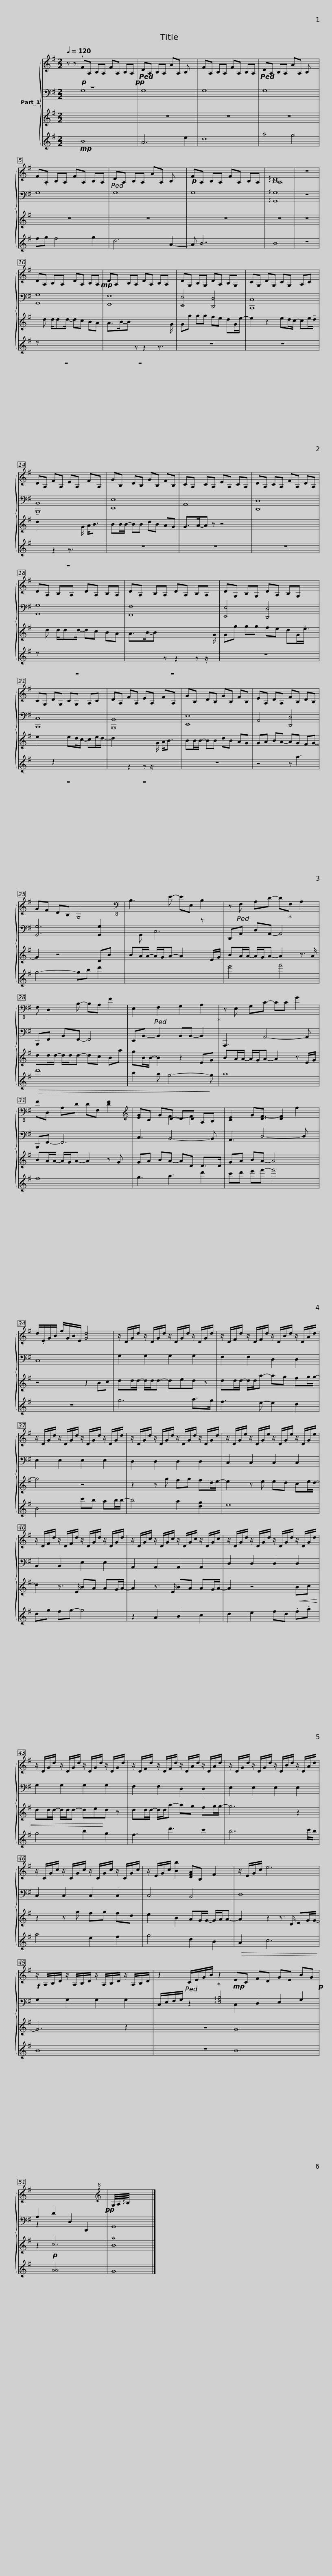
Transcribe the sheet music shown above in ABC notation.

X:1
%%score { 1 | 2 | ( 3 5 ) | ( 4 6 7 ) }
L:1/8
Q:1/4=120
M:2/2
I:linebreak $
K:G
V:1 treble
V:2 bass
V:3 treble
V:5 treble
V:4 treble
V:6 treble
V:7 treble
V:1
 z z!p! !wedge!FA, B,A, FA, B,A,!pp! |!ped! DA, B,A, AA, B, x | FA, B,A, FA, B,A, |$!ped! DA, B,A, AA, B, x | F.A, B,A, FA, B,A, | %5
!ped! DA, B,A, AA, B, x |$!p! FA, B,A, FA, B,A, |$ !arpeggio!D8 | z8 | DA, B,A, DA, B,A,!mp! | %10
 DA, B,A, DA, B,A, |$ DG, B,G, DA, B,G, | CG, DG, CG, A,C | DA, FA, EA, FA, |$ GB, DB, GB, FB, | %15
 CA, CA, EA, CA, | DA, CA, FA, DA, |$ DA, B,A, DA, B,A, | DA, B,A, DA, B,A, | DG, B,G, DA, B,G, x/4 |$ %20
 CG, DG, CG, A,C | DA, FA, EA, FA, | GB, DB, GB, FB, |$ EA, DA, FB, DB, | GF DB, G,4 | %25
[K:bass-8] B,3 E- EE, B,2 |$ z!ped! F, A,D- D!ped-up!F, A,2 | F, D,2 B,- B,A, F2 | E,2!ped! F,2 G,2 A,2!ped-up! |$ z E, G,C- CC G2 | %30
 FD, A,D DF, [DF]2 |[K:treble] [EG]C GD- DD A,B, |$ [CE]2 G[DF-]3/2 [DF]2 f2 | d/.E/G/B/ f/G/B/E/ [Gd]4 | z/ D/G/d/ z/ D/G/d/ z/ D/G/d/ z/ D/G/d/ |$ %35
 z/ D/F/d/ z/ D/F/d/ z/ D/B/d/ z/ D/A/d/ | z/ D/G/d/ z/ D/G/d/ z/ D/G/d/ z/ D/G/d/ |$ z/ D/G/d/ z/ D/G/d/ z/ D/G/d/ z/ D/G/d/ | z/ D/G/e/ z/ D/G/e/ z/ D/G/e/ z/ D/G/e/ |$ z/ D/F/d/ z/ D/F/d/ z/ D/G/d/ z/ D/G/d/ | %40
 z/ D/G/c/ z/ D/G/c/ z/ D/G/c/ z/ D/G/c/ |$ z/ D/G/d/ z/ D/G/d/ z/ D/G/d/ z/ D/G/d/ | z/ D/G/d/ z/ D/G/d/ z/ D/G/d/ z/ D/G/d/ |$ z/ D/F/d/ z/ D/F/d/ z/ D/A/d/ z/ D/A/d/ | z/ D/G/d/ z/ D/G/d/ z/ D/B/d/ z/ D/A/d/ |$ %45
 z/ C/G/c/ z/ C/G/c/ z/ C/G/c/ z/ C/G/c/ | z/ E/G/c/ [Bb]2 [DFA]B, F2 |$ z/ E/G/c/ e6 |!f! z/ A,/B,/D/ z/ A,/B,/D/ z/ A,/B,/D/ z/ A,/B,/D/ |$ z2!ped! C/E/G/B/!ped-up! z2!mp! EC FD GE BG!p! | %50
[I:staff +1] A,2 D2 D,2 D,,2!pp! |[I:staff -1][K:treble+8] G,/4A,/4!arpeggio!B,/4 x29/4 |] %52
V:2
 z8 x2 | G,8 | G,8 |$ G,8 | G,8 | %5
 G,8 |$ G,8 |$[I:staff -1] !arpeggio!B,8 |[I:staff +1] z8 | G,8 | %10
 F,8 |$ [E,,E,]4 [D,,D,]4 | C,8 | B,,8 |$ E,8 | %15
 A,,8 | D,8 |$ G,8 | F,8 | [E,,E,]4 [D,,D,]4 x/4 |$ %20
 C,8 | B,,8 | E,8 |$ A,,4 [D,,D,]4 | [G,,G,]6 [G,,G,]2 | %25
[I:staff +1] BA/A/- A/G/A- A2[I:staff -1] z[I:staff +1] E/G/ |$[I:staff -1] D,,A,, D,A,,- A,,4 | B,,,F,, B,,F,,- F,,4 | E,,B,,- B,,2 B,,B,,- B,,2 |$ A,,,3 A,,4- A,, | %30
 B,,,F,,- F,,6 | C,3 B,,4- B,, |$ A,,3 D,4- D, x/ | C,8 | G,2 G,2 G,2 G,2 |$ %35
 F,2 F,2 D,2 D,2 | E,2 E,2 E,2 E,2 |$ D,2 D,2 D,2 D,2 | C,2 C,2 C,2 C,2 |$ B,,2 B,,2 E,2 E,2 | %40
 A,,2 A,,2 A,,2 A,,2 |$ D,2 D,2 D,2 D,2 | G,2 G,2 G,2 G,2 |$ F,2 F,2 D,2 D,2 | E,2 E,2 E,2 E,2 |$ %45
 C,2 C,2 C,2 C,2 | C,4 B,,4 |$ D,8 | G,2 G,2 G,2 G,2 |$ C,/E,/F,/G,/ z2 !arpeggio![E,G,B,]4 D,2 E,2 G,2 | %50
 z2[I:staff +1] c6 |[I:staff -1] G,,8 |] %52
V:3
 x2[I:staff -1] G,8 |[I:staff +1] z8 | z8 |$ z8 | z8 | %5
 z8 |$ z8 |$[I:staff -2] !arpeggio!A,8 |[I:staff +2] z8 |[I:staff -1] G,,8 | %10
 F,,8 |$[I:staff +1] Gg gg fe dG/e/- | e2 z2 ed/c/- ce/!tenuto!d/ |[I:staff -1] !tenuto!B,,,8 |$ E,,8 | %15
[I:staff +1] G>A-A z z4 |[I:staff -1] D,,8 |$ G,,8 | F,,8 |[I:staff +1] Gg gg fe dG/.e3/4 |$ %20
[I:staff -1] C,,8 | B,,,8 | E,,8 |$[I:staff +1] GA BA- AG FG- | G2 z4 DB | %25
 x[I:staff -1] G,, C,6 |$[I:staff +1] BA/A/- A/G/A- A2 z3/2 A/ | dd/d/- d/d/d- dc Ba | gB/B/- B2 z2 EG |$ BA/A/- A/G/A- A2 z E/G/ | %30
 BA/A/- A/G/A- A2 z G | GA BA- AD D>D |$ GA BA- A4 x/ | z4 z2 Bc | dd/d/- d/d/d- ded z |$ %35
 dd/d/- d/d/a- ag fg/g/- | g4 z4 |$ z2 z g fg fd/e/- | e2 z e ed ce/d/- |$ d2 z3/2 E/ BA AG/A/- | %40
 A2 z3/2 E/ BA AG/A/- |$ A2 z4!<(! Bc | dd/d/- d/d/d- de!<)!d z |$ dd/d/- d/d/a- ag fg/g/- | g6 z2 |$ %45
 z2 z g fg fd | e2 B2 AG/G/- G/A/A- |$ A2 z2 z3/2 D/ EG/G/- | G6 z2 |$ z8 x6 | %50
 z2!p![I:staff +1] [AA]4[I:staff -1] x2 | MB8 |] %52
V:4
 x2!mp! B8 | A6 e2 | d8 |$ a4 g4 | fg f4 g2 | %5
 d6 A2- |$ A B7 |$[I:staff -2] !arpeggio!G,8 |[I:staff +2] z8 | z[I:staff -1] d d/dd/- dc BA | %10
 A>B-B[I:staff +1] z z2 z3/2[I:staff -1] G/ |$[I:staff +1] z8 |[I:staff -2] C,,8 |[I:staff +1] d2[I:staff +1] z2 z3/2[I:staff -1] G/ A<B |$ BB/B/- BB dB AG | %15
[I:staff +1] z8 | z8 |$ z[I:staff -1] d d/dd/- dc BA | A>B-B[I:staff +1] z z2 z z/[I:staff -1] G/ |[I:staff +1] z8 x/4 |$ %20
[I:staff -1] e2[I:staff +1] z2[I:staff -1] ed/c/- ce/d/- | d2[I:staff +1] z2 z z/[I:staff -1] G/ A<B | BB/B/- BB dB AG |$[I:staff +1] z4 z a3 | g4- gb d'2 | %25
 x8 |$ e'4 f'4 |!>(! d'8 | b2 a g4-!>)! g |$ a8 | %30
 f8 | g3 a3 d'2 |$ c'd' e'f'- f'4 x/ | z8 | g6 a>g |$ %35
 f3 e- e2 d2 | B4 c'b ab/b/- |$ b4 a2 [dg]2 | e8 |$ dg fg- g4 | %40
 z2 A2 B2 c2 |$ d2 e2 fd .f.a | g4 b2 g2 |$ f3 d'3 c'2 | b7 c'/b/ |$ %45
 a4 e2 f2 | g4 d2 B2 |$!>(! A2 c6 | B8 |$ z8 x6 | %50
 x8 | G8 |] %52
V:5
 x10 | x8 | x8 |$ x8 | x8 | %5
 x8 |$ x8 |$ z8 | x8 | x8 | %10
 x8 |$ x8 | x8 | x8 |$ x8 | %15
 x8 | x8 |$ x8 | x8 | x33/4 |$ %20
 x8 | x8 | x8 |$ x8 | x8 | %25
 x8 |$ x8 | x8 | x8 |$ x8 | %30
 x8 | x8 |$ x17/2 | x8 | x8 |$ %35
 x8 | x8 |$ x8 | x8 |$ x8 | %40
 x8 |$ x8 | x8 |$ x8 | x8 |$ %45
 x8 | x8 |$ x8 | x8 |$ x6 G8 | %50
 x8 | x8 |] %52
V:6
 x10 | x8 | x8 |$ x8 | x8 | %5
 x8 |$ x8 |$[I:staff -2] !arpeggio!G,,8 | x8 |[I:staff +2] z8 | %10
 z8 |$ x8 | z8 | z8 |$ z8 | %15
 x8 | z8 |$ z8 | z8 | x33/4 |$ %20
 z8 | z8 | z8 |$ x8 | x8 | %25
 x8 |$ x8 | x8 | x8 |$ x8 | %30
 x8 | x3[I:staff -3] F2- F2 x |$ x17/2 | x8 | x8 |$ %35
 x8 | x8 |$ x8 | x8 |$ x8 | %40
 x8 |$ x8 | x8 |$ x8 | x8 |$ %45
 x8 | x8 |$ x8 | x8 |$ x6[I:staff +1] C,2 x6 | %50
 x8 | x8 |] %52
V:7
 x10 | x8 | x8 |$ x8 | x8 | %5
 x8 |$ x8 |$ B8 | x8 | x8 | %10
 x8 |$ x8 | x8 | x8 |$ x8 | %15
 x8 | x8 |$ x8 | x8 | x33/4 |$ %20
 x8 | x8 | x8 |$ x8 | x8 | %25
 x8 |$ x8 | x8 | x8 |$ x8 | %30
 x8 | x8 |$ x17/2 | x8 | x8 |$ %35
 x8 | x8 |$ x8 | x8 |$ x8 | %40
 x8 |$ x8 | x8 |$ x8 | x8 |$ %45
 x8 | x8 |$ x8 | x8 |$ x6 B8 | %50
 x8 | x8 |] %52
